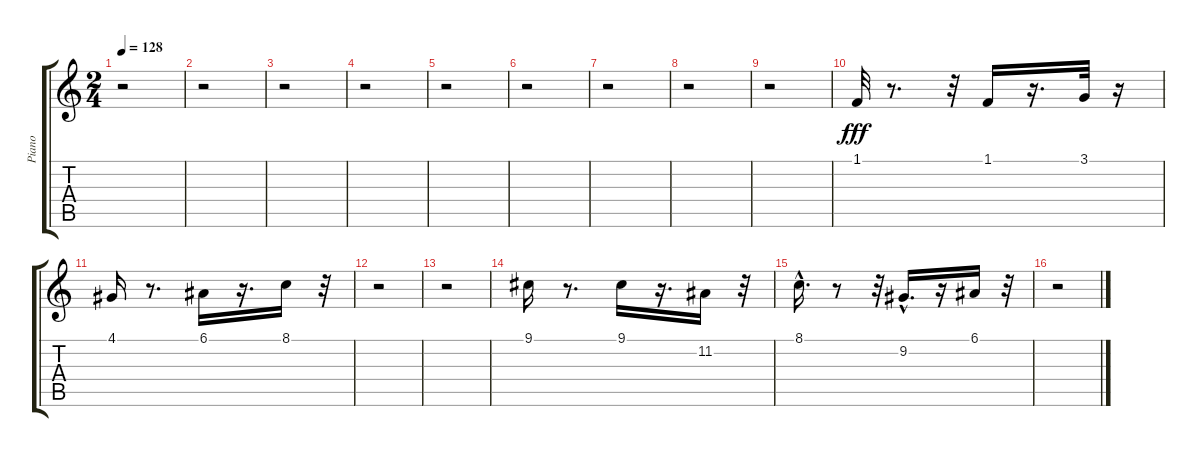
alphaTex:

\track ("Piano" "Piano") {instrument vibraphone}
\staff {score tabs}
\tuning (E4 B3 G3 D3 A2 E2) {hide}
\ts (2 4)
\tempo 128
\clef g2
\ks c
r.2{dy fff instrument vibraphone} |
r.2 |
r.2 |
r.2 |
r.2 |
r.2 |
r.2 |
r.2 |
r.2 |
1.1.32 r.8{d} r.32 1.1.16 r.16{d} 3.1.32 r.16 |
4.1.16 r.8{d} 6.1.16 r.16{d} 8.1.16 r.32 |
r.2 |
r.2 |
9.1.16 r.8{d} 9.1.16 r.16{d} 11.2.16 r.32 |
8.1{hac}.16{d} r.8 r.32 9.2{hac}.16{d} r.16 6.1.16 r.32 |
r.2
